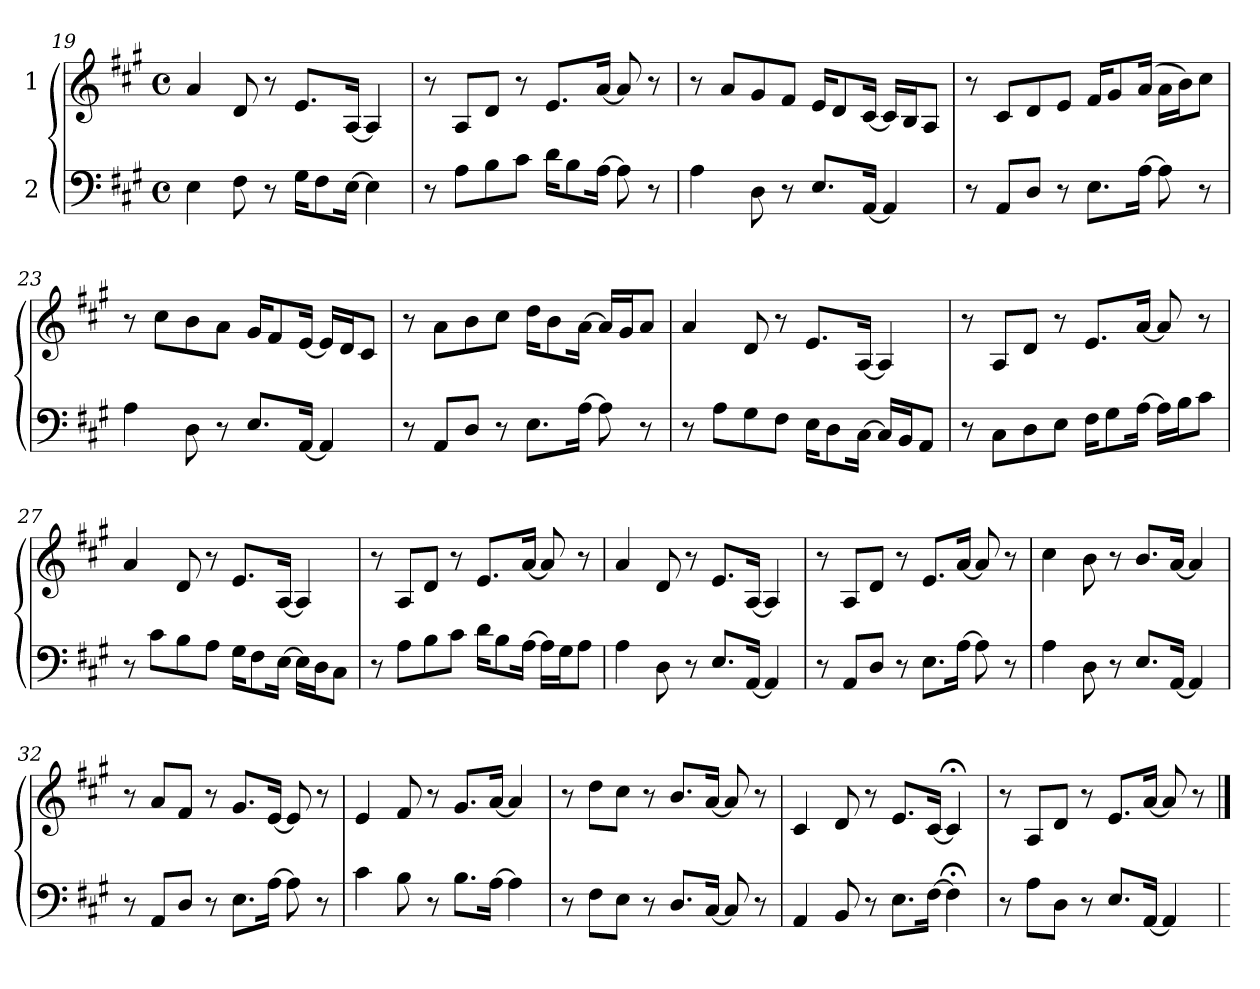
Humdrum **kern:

**kern	**kern
*part2	*part1
*staff2	*staff1
*I"2	*I"1
!!LO:LB:g=z
*clefF4	*clefG2
*k[f#c#g#]	*k[f#c#g#]
*A:	*A:
*M4/4	*M4/4
*met(c)	*met(c)
=19	=19
4E\	4a/
8F#\	8d/
8r	8r
16G#\L	8.e/L
8F#\	.
[>16E\J	[<16A/J
4E\]	4A/]
=20	=20
8r	8r
8A\L	8A/L
8B\	8d/J
8c#\J	8r
16d\L	8.e/L
8B\	.
[>16A\J	[<16a/J
8A\]	8a/]
8r	8r
=21	=21!
4A\	8r
.	8a/L
8D\	8g#/
8r	8f#/J
8.E/L	16e/L
.	8d/
[<16AA/J	[<16c#/J
4AA/]	16c#/L]
.	16B/
.	8A/J
=22	=22
8r	8r
8AA/L	8c#/L
8D/J	8d/
8r	8e/J
8.E\L	16f#/L
.	8g#/
[>16A\J	(>16a/J
8A\]	16a\L
.	16b\)
8r	8cc#\J
=23	=23
4A\	8r
.	8cc#\L
8D\	8b\
8r	8a\J
8.E/L	16g#/L
.	8f#/
[<16AA/J	[<16e/J
4AA/]	16e/L]
.	16d/
.	8c#/J
=24	=24
8r	8r
8AA/L	8a\L
8D/J	8b\
8r	8cc#\J
8.E\L	16dd\L
.	8b\
[>16A\J	[>16a\J
8A\]	16a/L]
.	16g#/
8r	8a/J
!!LO:LB:g=z
=25	=25
8r	4a/
8A\L	.
8G#\	8d/
8F#\J	8r
16E\L	8.e/L
8D\	.
[>16C#\J	[<16A/J
16C#/L]	4A/]
16BB/	.
8AA/J	.
=26	=26
8r	8r
8C#\L	8A/L
8D\	8d/J
8E\J	8r
16F#\L	8.e/L
8G#\	.
[>16A\J	[<16a/J
16A\L]	8a/]
16B\	.
8c#\J	8r
=27	=27
8r	4a/
8c#\L	.
8B\	8d/
8A\J	8r
16G#\L	8.e/L
8F#\	.
[>16E\J	[<16A/J
16E\L]	4A/]
16D\	.
8C#\J	.
=28	=28
8r	8r
8A\L	8A/L
8B\	8d/J
8c#\J	8r
16d\L	8.e/L
8B\	.
[>16A\J	[<16a/J
16A\L]	8a/]
16G#\	.
8A\J	8r
=29	=29!
4A\	4a/
8D\	8d/
8r	8r
8.E/L	8.e/L
[<16AA/J	[<16A/J
4AA/]	4A/]
=30	=30
8r	8r
8AA/L	8A/L
8D/J	8d/J
8r	8r
8.E\L	8.e/L
[>16A\J	[<16a/J
8A\]	8a/]
8r	8r
!!LO:LB:g=z
=31	=31
4A\	4cc#\
8D\	8b\
8r	8r
8.E/L	8.b/L
[<16AA/J	[<16a/J
4AA/]	4a/]
=32	=32
8r	8r
8AA/L	8a/L
8D/J	8f#/J
8r	8r
8.E\L	8.g#/L
[>16A\J	[<16e/J
8A\]	8e/]
8r	8r
=33	=33
4c#\	4e/
8B\	8f#/
8r	8r
8.B\L	8.g#/L
[>16A\J	[<16a/J
4A\]	4a/]
=34	=34
8r	8r
8F#\L	8dd\L
8E\J	8cc#\J
8r	8r
8.D/L	8.b/L
[<16C#/J	[<16a/J
8C#/]	8a/]
8r	8r
=35	=35
4AA/	4c#/
8BB/	8d/
8r	8r
8.E\L	8.e/L
[>16F#\J	[<16c#/J
4F#;<\]	4c#;</]
=36	=36
8r	8r
8A\L	8A/L
8D\J	8d/J
8r	8r
8.E/L	8.e/L
[<16AA/J	[<16a/J
4AA/]	8a/]
.	8r
=	==
*-	*-
